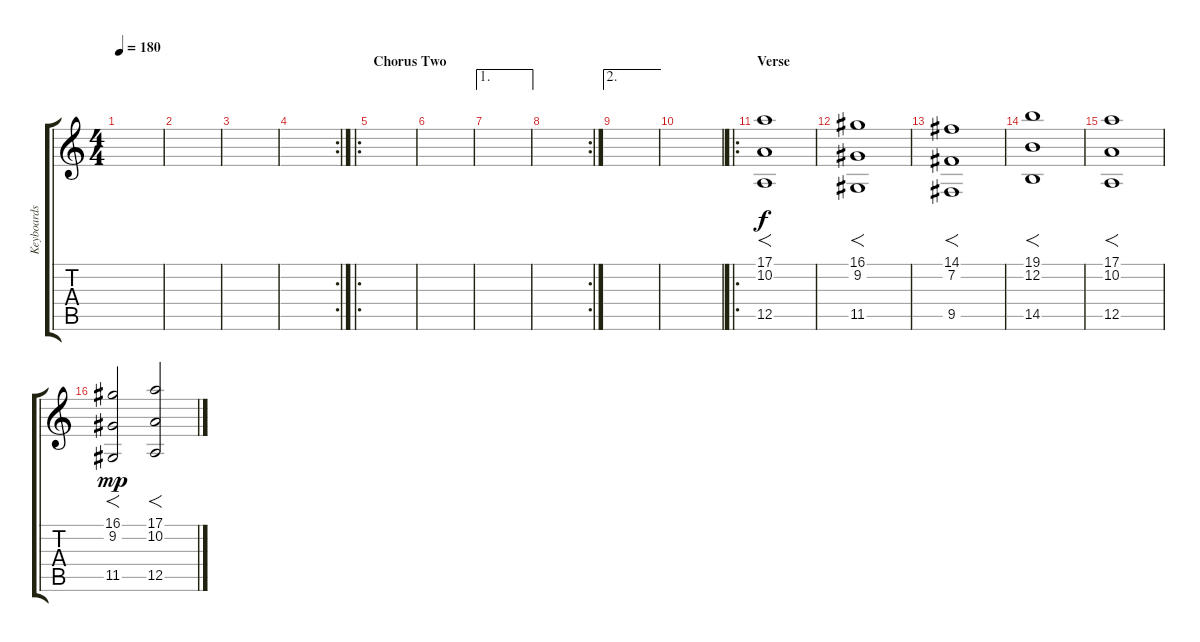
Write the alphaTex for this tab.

\track ("Keyboards III (Koto Effect)" "Keyboards ") {instrument koto}
\staff {score tabs}
\tuning (E4 B3 G3 D3 A2 E2) {hide}
\ts (4 4)
\tempo 180
\clef g2
\ks c
|
|
|
\rc 2
|
\ro
\section ("" "Chorus Two")
|
|
\ae 1
|
\rc 2
|
\ae 2
|
|
\ro
\section ("" "Verse")
(17.1 10.2 12.5).1{f volume 13} |
(16.1 9.2 11.5).1{f} |
(14.1 7.2 9.5).1{f} |
(19.1 12.2 14.5).1{f} |
(17.1 10.2 12.5).1{f volume 13} |
(16.1 9.2 11.5).2{f dy mp} (17.1 10.2 12.5).2{f}
